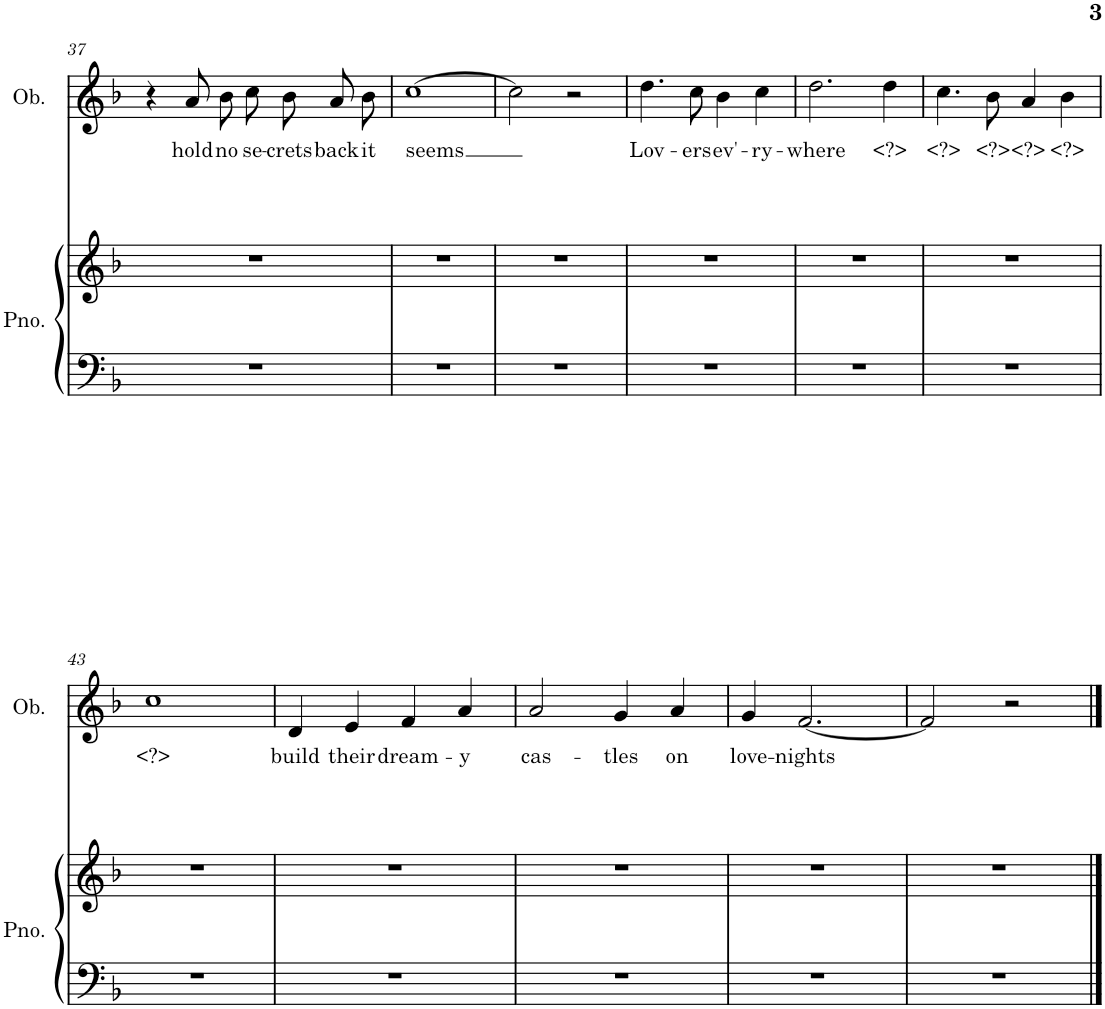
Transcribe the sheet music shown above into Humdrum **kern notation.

**kern	**kern	**kern	**text
*part2	*part2	*part1	*part1
*staff3	*staff2	*staff1	*staff1
*I"Piano	*	*I"Oboe	*
*I'Pno.	*	*I'Ob.	*
!!LO:PB:g=z
*clefF4	*clefG2	*clefG2	*
*k[b-]	*k[b-]	*k[b-]	*
*M4/4	*M4/4	*M4/4	*
*met(c)	*met(c)	*met(c)	*
=37	=37	=37	=37
1r	1r	4r	.
!	!	!	!LO:LY:b
.	.	8a/L	hold
!	!	!	!LO:LY:b
.	.	8b-/J	no
!	!	!	!LO:LY:b
.	.	8cc\L	se-
!	!	!	!LO:LY:b
.	.	8b-\J	-crets
!	!	!	!LO:LY:b
.	.	8a/L	back
!	!	!	!LO:LY:b
.	.	8b-/J	it
=38	=38	=38	=38
!	!	!	!LO:LY:b
1r	1r	[1cc	seems
=39	=39	=39	=39
1r	1r	2cc\]	.
.	.	2r	.
=40	=40	=40	=40
!	!	!	!LO:LY:b
1r	1r	4.dd\	Lov-
!	!	!	!LO:LY:b
.	.	8cc\	-ers
!	!	!	!LO:LY:b
.	.	4b-\	ev'-
!	!	!	!LO:LY:b
.	.	4cc\	-ry-
=41	=41	=41	=41
!	!	!	!LO:LY:b
1r	1r	2.dd\	-where
!	!	!	!LO:LY:b
.	.	4dd\	<?>
=42	=42	=42	=42
!	!	!	!LO:LY:b
1r	1r	4.cc\	<?>
!	!	!	!LO:LY:b
.	.	8b-\	<?>
!	!	!	!LO:LY:b
.	.	4a/	<?>
!	!	!	!LO:LY:b
.	.	4b-\	<?>
!!LO:LB:g=z
=43	=43	=43	=43
!	!	!	!LO:LY:b
1r	1r	1cc	<?>
=44	=44	=44	=44
!	!	!	!LO:LY:b
1r	1r	4d/	build
!	!	!	!LO:LY:b
.	.	4e/	their
!	!	!	!LO:LY:b
.	.	4f/	dream-
!	!	!	!LO:LY:b
.	.	4a/	-y
=45	=45	=45	=45
!	!	!	!LO:LY:b
1r	1r	2a/	cas-
!	!	!	!LO:LY:b
.	.	4g/	-tles
!	!	!	!LO:LY:b
.	.	4a/	on
=46	=46	=46	=46
!	!	!	!LO:LY:b
1r	1r	4g/	love-
!	!	!	!LO:LY:b
.	.	[2.f/	-nights
=47	=47	=47	=47
1r	1r	2f/]	.
.	.	2r	.
==	==	==	==
*-	*-	*-	*-
